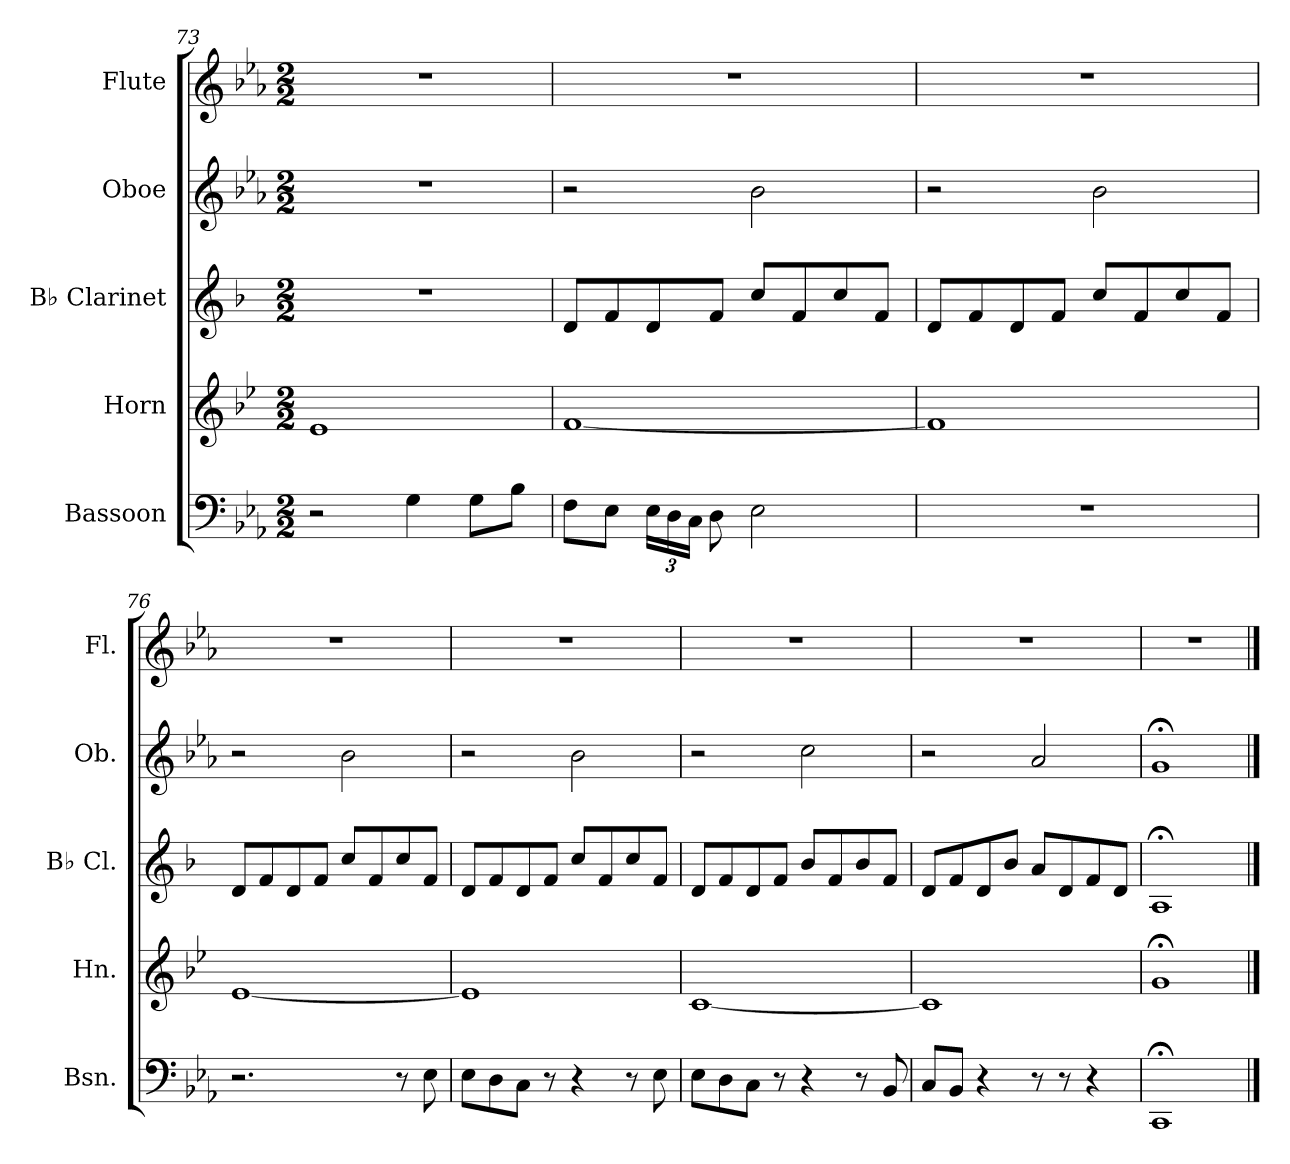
**kern	**kern	**kern	**kern	**kern
*part5	*part4	*part3	*part2	*part1
*staff5	*staff4	*staff3	*staff2	*staff1
*I"Bassoon	*I"Horn	*I"B♭ Clarinet	*I"Oboe	*I"Flute
*I'Bsn.	*I'Hn.	*I'B♭ Cl.	*I'Ob.	*I'Fl.
!!LO:PB:g=z
*clefF4	*clefG2	*clefG2	*clefG2	*clefG2
*	*ITrd4c7	*ITrd1c2	*	*
*k[b-e-a-]	*k[b-e-a-]	*k[b-e-a-]	*k[b-e-a-]	*k[b-e-a-]
*E-:	*E-:	*E-:	*E-:	*E-:
*M2/2	*M2/2	*M2/2	*M2/2	*M2/2
=73	=73	=73	=73	=73
2r	1A-	1r	1r	1r
4G\	.	.	.	.
8G\L	.	.	.	.
8B-\J	.	.	.	.
!!LO:PB:g=z
=74	=74	=74	=74	=74
8F\L	[1B-	8c/L	2r	1r
8E-\J	.	8e-/	.	.
*Xbrackettup	*	*	*	*
24E-\LL	.	8c/	.	.
24D\	.	.	.	.
24C\JJ	.	.	.	.
8D\	.	8e-/J	.	.
2E-\	.	8b-/L	2b-\	.
.	.	8e-/	.	.
.	.	8b-/	.	.
.	.	8e-/J	.	.
=75	=75	=75	=75	=75
1r	1B-]	8c/L	2r	1r
.	.	8e-/	.	.
.	.	8c/	.	.
.	.	8e-/J	.	.
.	.	8b-/L	2b-\	.
.	.	8e-/	.	.
.	.	8b-/	.	.
.	.	8e-/J	.	.
=76	=76	=76	=76	=76
2.r	[1A-	8c/L	2r	1r
.	.	8e-/	.	.
.	.	8c/	.	.
.	.	8e-/J	.	.
.	.	8b-/L	2b-\	.
.	.	8e-/	.	.
8r	.	8b-/	.	.
8E-\	.	8e-/J	.	.
=77	=77	=77	=77	=77
8E-\L	1A-]	8c/L	2r	1r
8D\	.	8e-/	.	.
8C\J	.	8c/	.	.
8r	.	8e-/J	.	.
4r	.	8b-/L	2b-\	.
.	.	8e-/	.	.
8r	.	8b-/	.	.
8E-\	.	8e-/J	.	.
!!LO:PB:g=z
=78	=78	=78	=78	=78
8E-\L	[1F	8c/L	2r	1r
8D\	.	8e-/	.	.
8C\J	.	8c/	.	.
8r	.	8e-/J	.	.
4r	.	8a-/L	2cc\	.
.	.	8e-/	.	.
8r	.	8a-/	.	.
8BB-/	.	8e-/J	.	.
=79	=79	=79	=79	=79
8C/L	1F]	8c/L	2r	1r
8BB-/J	.	8e-/	.	.
4r	.	8c/	.	.
.	.	8a-/J	.	.
8r	.	8g/L	2a-/	.
8r	.	8c/	.	.
4r	.	8e-/	.	.
.	.	8c/J	.	.
!!LO:PB:g=z
=80	=80	=80	=80	=80
1CC;<	1c;<	1G;<	1g;<	1r
==	==	==	==	==
*-	*-	*-	*-	*-
